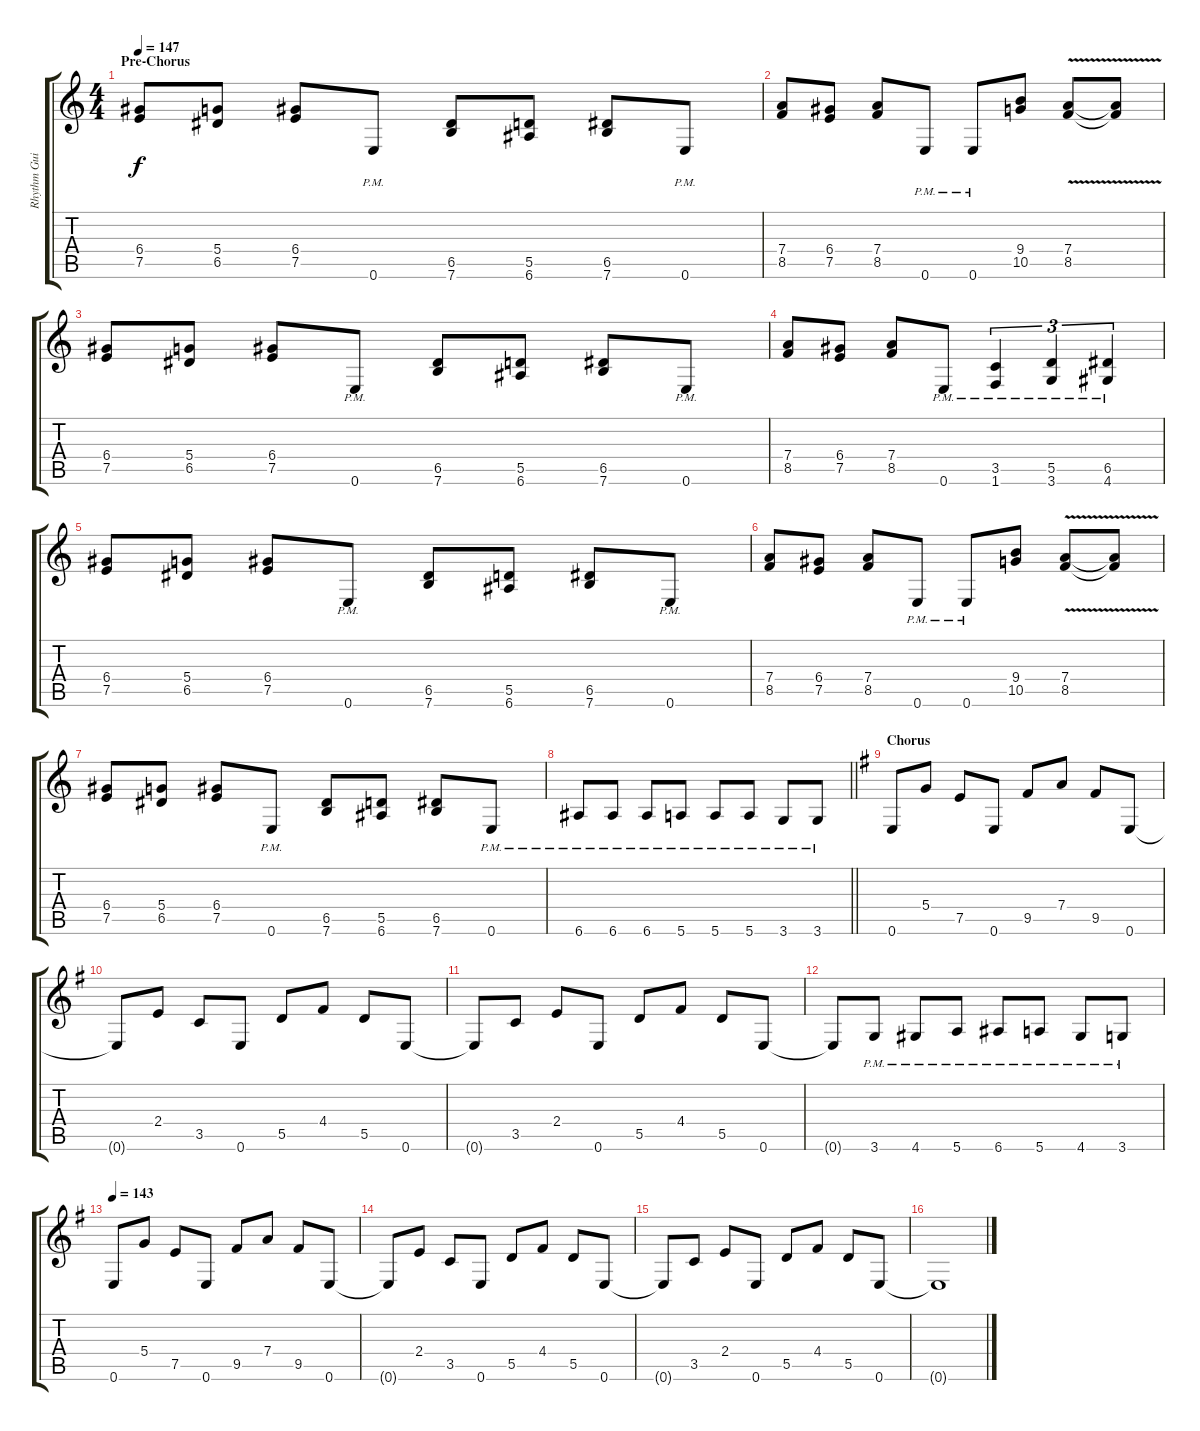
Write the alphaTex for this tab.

\track ("Rhythm Guitar 2 (Broderick)" "Rhythm Gui") {instrument distortionguitar}
\staff {score tabs}
\tuning (E4 B3 G3 D3 A2 E2) {hide}
\ts (4 4)
\section ("" "Pre-Chorus")
\tempo 147
\clef g2
\ks c
(6.4 7.5).8{dy f} (5.4 6.5).8 (6.4 7.5).8 0.6{pm}.8 (6.5 7.6).8 (5.5 6.6).8 (6.5 7.6).8 0.6{pm}.8 |
(7.4 8.5).8 (6.4 7.5).8 (7.4 8.5).8 0.6{pm}.8 0.6{pm}.8 (9.4 10.5).8 (7.4{v} 8.5{v}).8 (7.4{t} 8.5{t}).8 |
(6.4 7.5).8 (5.4 6.5).8 (6.4 7.5).8 0.6{pm}.8 (6.5 7.6).8 (5.5 6.6).8 (6.5 7.6).8 0.6{pm}.8 |
(7.4 8.5).8 (6.4 7.5).8 (7.4 8.5).8 0.6{pm}.8 (3.5 1.6{pm}).4{tu (3 2)} (5.5 3.6{pm}).4{tu (3 2)} (6.5 4.6{pm}).4{tu (3 2)} |
(6.4 7.5).8 (5.4 6.5).8 (6.4 7.5).8 0.6{pm}.8 (6.5 7.6).8 (5.5 6.6).8 (6.5 7.6).8 0.6{pm}.8 |
(7.4 8.5).8 (6.4 7.5).8 (7.4 8.5).8 0.6{pm}.8 0.6{pm}.8 (9.4 10.5).8 (7.4{v} 8.5{v}).8 (7.4{t} 8.5{t}).8 |
(6.4 7.5).8 (5.4 6.5).8 (6.4 7.5).8 0.6{pm}.8 (6.5 7.6).8 (5.5 6.6).8 (6.5 7.6).8 0.6{pm}.8 |
\barLineRight lightlight
6.6{pm}.8 6.6{pm}.8 6.6{pm}.8 5.6{pm}.8 5.6{pm}.8 5.6{pm}.8 3.6{pm}.8 3.6{pm}.8 |
\section ("" "Chorus")
\ks g
0.6.8 5.4.8 7.5.8 0.6.8 9.5.8 7.4.8 9.5.8 0.6.8 |
0.6{t}.8 2.4.8 3.5.8 0.6.8 5.5.8 4.4.8 5.5.8 0.6.8 |
0.6{t}.8 3.5.8 2.4.8 0.6.8 5.5.8 4.4.8 5.5.8 0.6.8 |
0.6{t}.8 3.6{pm}.8 4.6{pm}.8 5.6{pm}.8 6.6{pm}.8 5.6{pm}.8 4.6{pm}.8 3.6{pm}.8 |
\tempo 143
0.6.8 5.4.8 7.5.8 0.6.8 9.5.8 7.4.8 9.5.8 0.6.8 |
0.6{t}.8 2.4.8 3.5.8 0.6.8 5.5.8 4.4.8 5.5.8 0.6.8 |
0.6{t}.8 3.5.8 2.4.8 0.6.8 5.5.8 4.4.8 5.5.8 0.6.8 |
0.6{t}.1
